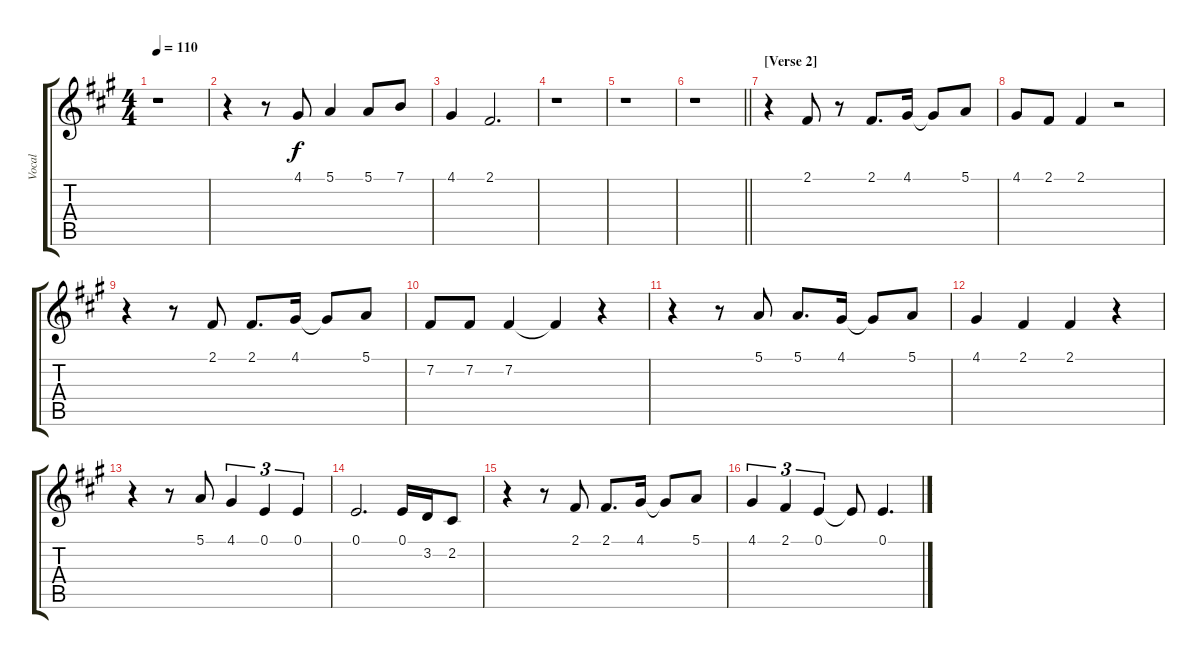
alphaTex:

\track ("Vocal" "Vocal") {instrument choiraahs}
\staff {score tabs}
\tuning (E4 B3 G3 D3 A2 E2) {hide}
\ts (4 4)
\tempo 110
\clef g2
\ks a
r.1{dy f} |
r.4 r.8 4.1.8 5.1.4 5.1.8 7.1.8 |
4.1.4 2.1.2{d} |
r.1 |
r.1 |
\barLineRight lightlight
r.1 |
\section ("" "[Verse 2]")
r.4 2.1.8 r.8 2.1.8{d} 4.1.16 4.1{t}.8 5.1.8 |
4.1.8 2.1.8 2.1.4 r.2 |
r.4 r.8 2.1.8 2.1.8{d} 4.1.16 4.1{t}.8 5.1.8 |
7.2.8 7.2.8 7.2.4 7.2{t}.4 r.4 |
r.4 r.8 5.1.8 5.1.8{d} 4.1.16 4.1{t}.8 5.1.8 |
4.1.4 2.1.4 2.1.4 r.4 |
r.4 r.8 5.1.8 4.1.4{tu (3 2)} 0.1.4{tu (3 2)} 0.1.4{tu (3 2)} |
0.1.2{d} 0.1.16 3.2.16 2.2.8 |
r.4 r.8 2.1.8 2.1.8{d} 4.1.16 4.1{t}.8 5.1.8 |
4.1.4{tu (3 2)} 2.1.4{tu (3 2)} 0.1.4{tu (3 2)} 0.1{t}.8 0.1.4{d}
